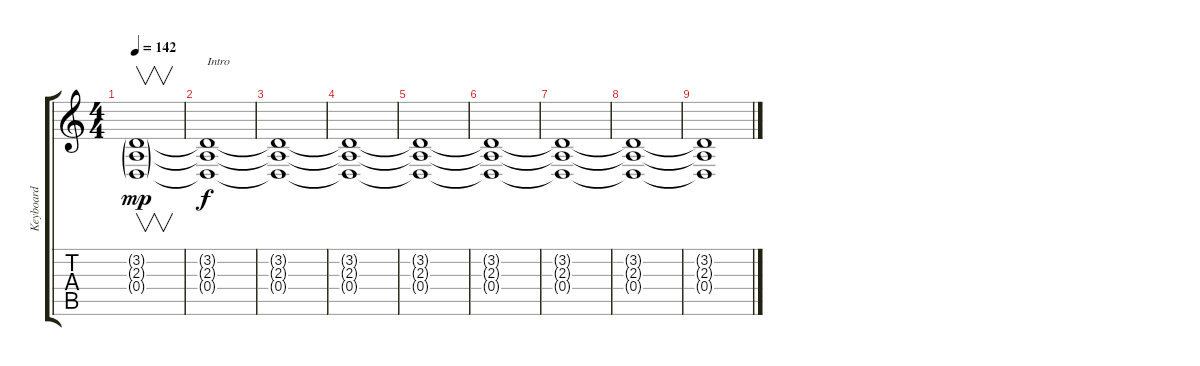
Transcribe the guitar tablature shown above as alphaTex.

\track ("Keyboard" "Keyboard") {instrument synthbrass2}
\staff {score tabs}
\tuning (E4 B3 G3 D3 A2 E2) {hide}
\ts (4 4)
\tempo 142
\clef g2
\ks c
(3.2{g} 2.3{g} 0.4{g}).1{v dy mp instrument synthbrass2} |
(3.2{t} 2.3{t} 0.4{t}).1{txt "Intro" dy f} |
(3.2{t} 2.3{t} 0.4{t}).1 |
(3.2{t} 2.3{t} 0.4{t}).1 |
(3.2{t} 2.3{t} 0.4{t}).1 |
(3.2{t} 2.3{t} 0.4{t}).1 |
(3.2{t} 2.3{t} 0.4{t}).1 |
(3.2{t} 2.3{t} 0.4{t}).1 |
(3.2{t} 2.3{t} 0.4{t}).1
